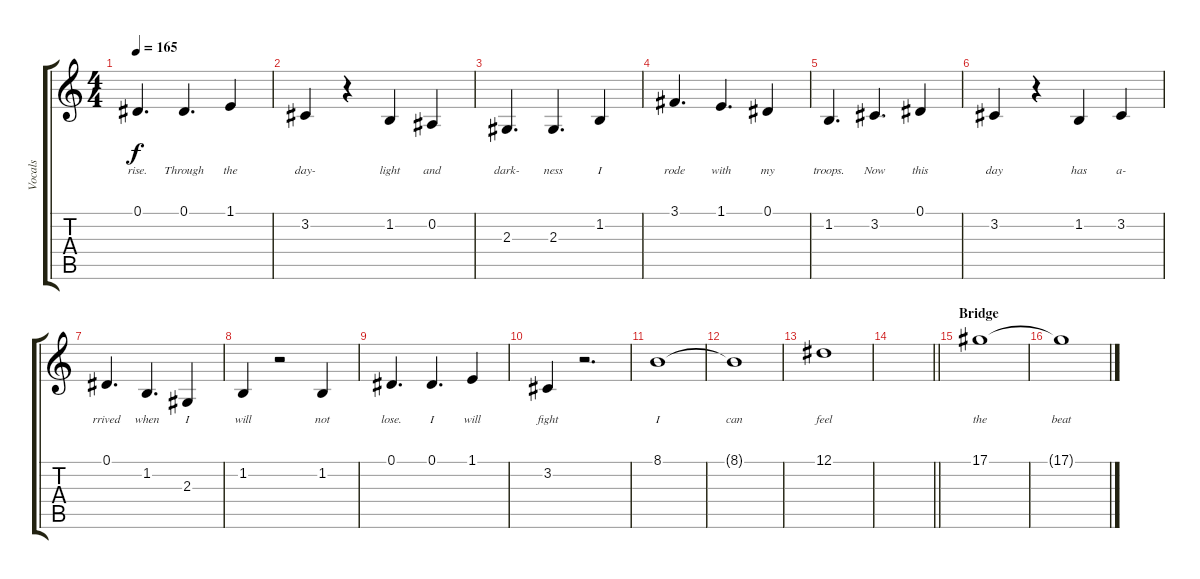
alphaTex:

\track ("Vocals" "Vocals") {instrument lead6voice}
\staff {score tabs}
\tuning (Eb4 Bb3 Gb3 Db3 Ab2 Eb2) {hide}
\ts (4 4)
\tempo 165
\clef g2
\ks c
0.1.4{d lyrics (0 "rise.") lyrics (1 "") lyrics (2 "") lyrics (3 "") lyrics (4 "") dy f} 0.1.4{d lyrics (0 "Through") lyrics (1 "") lyrics (2 "") lyrics (3 "") lyrics (4 "")} 1.1.4{lyrics (0 "the") lyrics (1 "") lyrics (2 "") lyrics (3 "") lyrics (4 "")} |
3.2.4{lyrics (0 "day-") lyrics (1 "") lyrics (2 "") lyrics (3 "") lyrics (4 "")} r.4 1.2.4{lyrics (0 "light") lyrics (1 "") lyrics (2 "") lyrics (3 "") lyrics (4 "")} 0.2.4{lyrics (0 "and") lyrics (1 "") lyrics (2 "") lyrics (3 "") lyrics (4 "")} |
2.3.4{d lyrics (0 "dark-") lyrics (1 "") lyrics (2 "") lyrics (3 "") lyrics (4 "")} 2.3.4{d lyrics (0 "ness") lyrics (1 "") lyrics (2 "") lyrics (3 "") lyrics (4 "")} 1.2.4{lyrics (0 "I") lyrics (1 "") lyrics (2 "") lyrics (3 "") lyrics (4 "")} |
3.1.4{d lyrics (0 "rode") lyrics (1 "") lyrics (2 "") lyrics (3 "") lyrics (4 "")} 1.1.4{d lyrics (0 "with") lyrics (1 "") lyrics (2 "") lyrics (3 "") lyrics (4 "")} 0.1.4{lyrics (0 "my") lyrics (1 "") lyrics (2 "") lyrics (3 "") lyrics (4 "")} |
1.2.4{d lyrics (0 "troops.") lyrics (1 "") lyrics (2 "") lyrics (3 "") lyrics (4 "")} 3.2.4{d lyrics (0 "Now") lyrics (1 "") lyrics (2 "") lyrics (3 "") lyrics (4 "")} 0.1.4{lyrics (0 "this") lyrics (1 "") lyrics (2 "") lyrics (3 "") lyrics (4 "")} |
3.2.4{lyrics (0 "day") lyrics (1 "") lyrics (2 "") lyrics (3 "") lyrics (4 "")} r.4 1.2.4{lyrics (0 "has") lyrics (1 "") lyrics (2 "") lyrics (3 "") lyrics (4 "")} 3.2.4{lyrics (0 "a-") lyrics (1 "") lyrics (2 "") lyrics (3 "") lyrics (4 "")} |
0.1.4{d lyrics (0 "rrived") lyrics (1 "") lyrics (2 "") lyrics (3 "") lyrics (4 "")} 1.2.4{d lyrics (0 "when") lyrics (1 "") lyrics (2 "") lyrics (3 "") lyrics (4 "")} 2.3.4{lyrics (0 "I") lyrics (1 "") lyrics (2 "") lyrics (3 "") lyrics (4 "")} |
1.2.4{lyrics (0 "will") lyrics (1 "") lyrics (2 "") lyrics (3 "") lyrics (4 "")} r.2 1.2.4{lyrics (0 "not") lyrics (1 "") lyrics (2 "") lyrics (3 "") lyrics (4 "")} |
0.1.4{d lyrics (0 "lose.") lyrics (1 "") lyrics (2 "") lyrics (3 "") lyrics (4 "")} 0.1.4{d lyrics (0 "I") lyrics (1 "") lyrics (2 "") lyrics (3 "") lyrics (4 "")} 1.1.4{lyrics (0 "will") lyrics (1 "") lyrics (2 "") lyrics (3 "") lyrics (4 "")} |
3.2.4{lyrics (0 "fight") lyrics (1 "") lyrics (2 "") lyrics (3 "") lyrics (4 "")} r.2{d} |
8.1.1{lyrics (0 "I") lyrics (1 "") lyrics (2 "") lyrics (3 "") lyrics (4 "")} |
8.1{t}.1{lyrics (0 "can") lyrics (1 "") lyrics (2 "") lyrics (3 "") lyrics (4 "")} |
12.1.1{lyrics (0 "feel") lyrics (1 "") lyrics (2 "") lyrics (3 "") lyrics (4 "")} |
\barLineRight lightlight
|
\section ("" "Bridge")
17.1.1{lyrics (0 "the") lyrics (1 "") lyrics (2 "") lyrics (3 "") lyrics (4 "")} |
17.1{t}.1{lyrics (0 "beat") lyrics (1 "") lyrics (2 "") lyrics (3 "") lyrics (4 "")}
